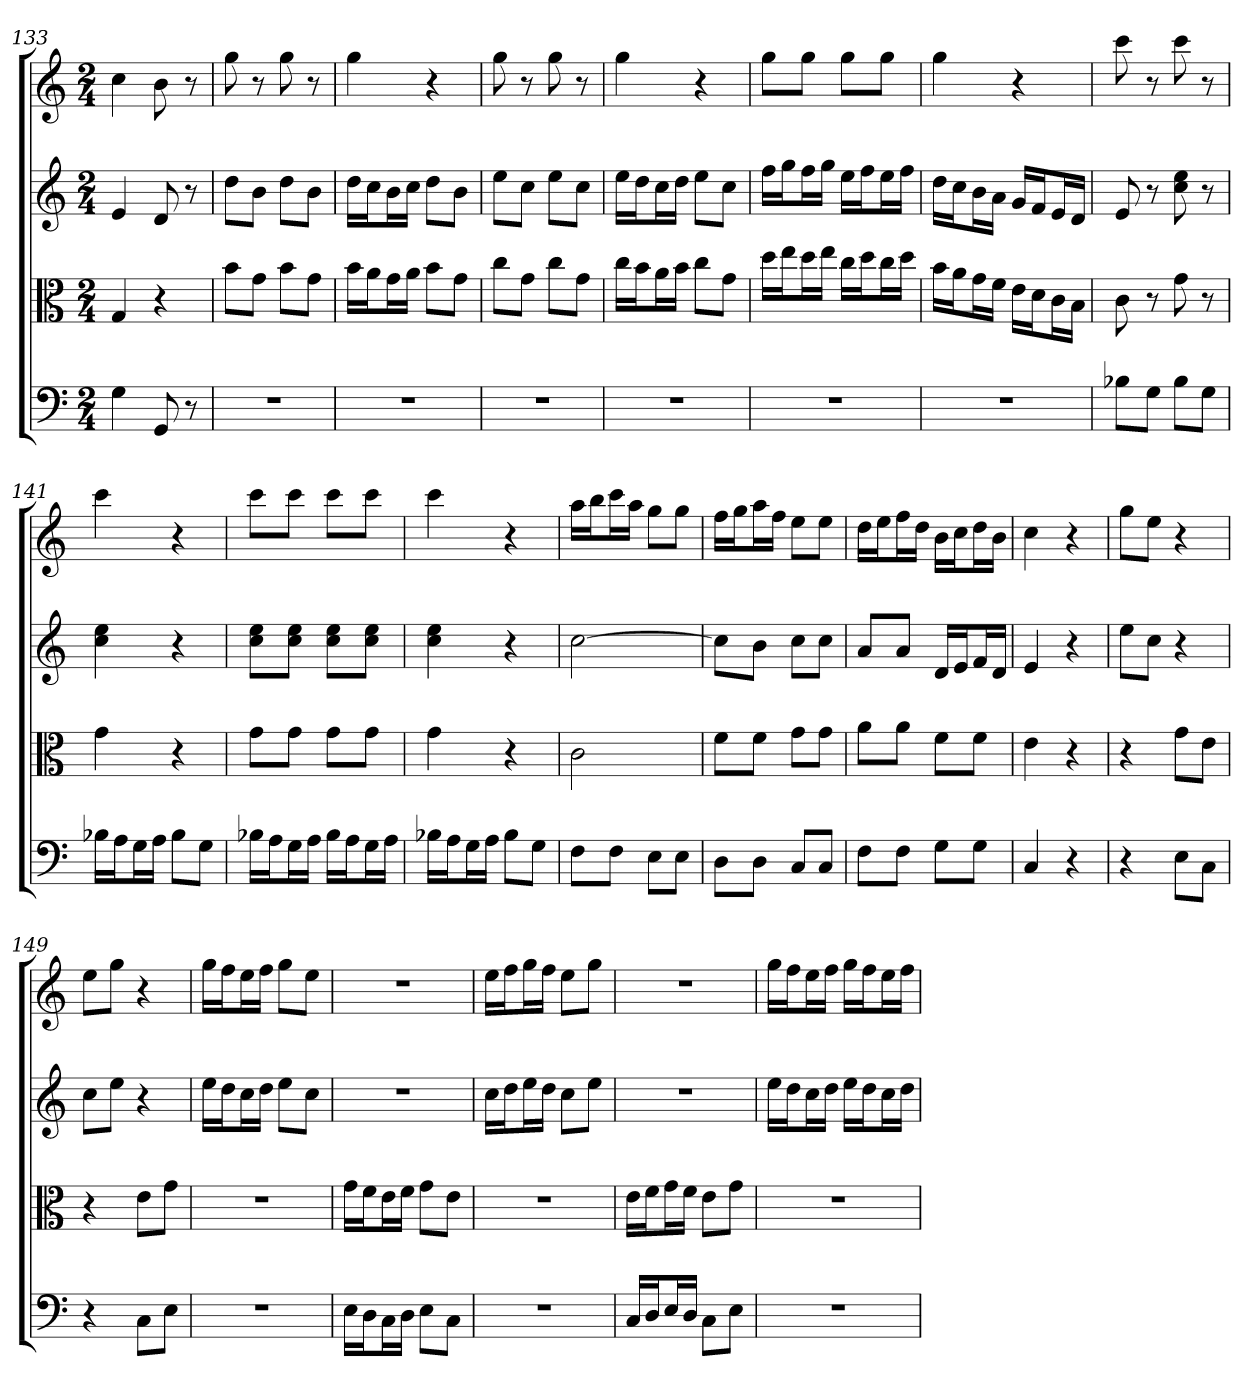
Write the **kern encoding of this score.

**kern	**kern	**kern	**kern
*part4	*part3	*part2	*part1
*staff4	*staff3	*staff2	*staff1
*clefF4	*clefC3	*	*
*k[]	*k[]	*k[]	*k[]
*C:	*C:	*C:	*C:
*M2/4	*M2/4	*M2/4	*M2/4
=133	=133	=133	=133
4G	4G	4e	4cc
8GG	4r	8d	8b
8r	.	8r	8r
=134	=134	=134	=134
2r	8b\L	8ddL	8gg
.	8g\J	8bJ	8r
.	8b\L	8ddL	8gg
.	8g\J	8bJ	8r
=135	=135	=135	=135
2r	16b\LL	16ddLL	4gg
.	16a\J	16ccJ	.
.	16g\L	16bL	.
.	16a\JJ	16ccJJ	.
.	8b\L	8ddL	4r
.	8g\J	8bJ	.
=136	=136	=136	=136
2r	8cc\L	8eeL	8gg
.	8g\J	8ccJ	8r
.	8cc\L	8eeL	8gg
.	8g\J	8ccJ	8r
=137	=137	=137	=137
2r	16cc\LL	16eeLL	4gg
.	16b\J	16ddJ	.
.	16a\L	16ccL	.
.	16b\JJ	16ddJJ	.
.	8cc\L	8eeL	4r
.	8g\J	8ccJ	.
=138	=138	=138	=138
2r	16dd\LL	16ffLL	8ggL
.	16ee\J	16ggJ	.
.	16dd\L	16ffL	8ggJ
.	16ee\JJ	16ggJJ	.
.	16cc\LL	16eeLL	8ggL
.	16dd\J	16ffJ	.
.	16cc\L	16eeL	8ggJ
.	16dd\JJ	16ffJJ	.
=139	=139	=139	=139
2r	16b\LL	16ddLL	4gg
.	16a\J	16ccJ	.
.	16g\L	16bL	.
.	16f\JJ	16aJJ	.
.	16e\LL	16gLL	4r
.	16d\J	16fJ	.
.	16c\L	16eL	.
.	16B\JJ	16dJJ	.
=140	=140	=140	=140
8B-X\L	8c	8e	8ccc
8G\J	8r	8r	8r
8B-\L	8g	8cc 8ee	8ccc
8G\J	8r	8r	8r
=141	=141	=141	=141
16B-X\LL	4g	4cc 4ee	4ccc
16A\J	.	.	.
16G\L	.	.	.
16A\JJ	.	.	.
8B-\L	4r	4r	4r
8G\J	.	.	.
=142	=142	=142	=142
16B-X\LL	8g\L	8cc 8eeL	8cccL
16A\J	.	.	.
16G\L	8g\J	8cc 8eeJ	8cccJ
16A\JJ	.	.	.
16B-\LL	8g\L	8cc 8eeL	8cccL
16A\J	.	.	.
16G\L	8g\J	8cc 8eeJ	8cccJ
16A\JJ	.	.	.
=143	=143	=143	=143
16B-X\LL	4g	4cc 4ee	4ccc
16A\J	.	.	.
16G\L	.	.	.
16A\JJ	.	.	.
8B-\L	4r	4r	4r
8G\J	.	.	.
=144	=144	=144	=144
8F\L	2c	[2cc	16aaLL
.	.	.	16bbJ
8F\J	.	.	16cccL
.	.	.	16aaJJ
8E\L	.	.	8ggL
8E\J	.	.	8ggJ
=145	=145	=145	=145
8D\L	8f\L	8ccL]	16ffLL
.	.	.	16ggJ
8D\J	8f\J	8bJ	16aaL
.	.	.	16ffJJ
8C/L	8g\L	8ccL	8eeL
8C/J	8g\J	8ccJ	8eeJ
=146	=146	=146	=146
8F\L	8a\L	8aL	16ddLL
.	.	.	16eeJ
8F\J	8a\J	8aJ	16ffL
.	.	.	16ddJJ
8G\L	8f\L	16dLL	16bLL
.	.	16eJ	16ccJ
8G\J	8f\J	16fL	16ddL
.	.	16dJJ	16bJJ
=147	=147	=147	=147
4C	4e	4e	4cc
4r	4r	4r	4r
=148	=148	=148	=148
4r	4r	8eeL	8ggL
.	.	8ccJ	8eeJ
8E\L	8g\L	4r	4r
8C\J	8e\J	.	.
=149	=149	=149	=149
4r	4r	8ccL	8eeL
.	.	8eeJ	8ggJ
8C\L	8e\L	4r	4r
8E\J	8g\J	.	.
=150	=150	=150	=150
2r	2r	16eeLL	16ggLL
.	.	16ddJ	16ffJ
.	.	16ccL	16eeL
.	.	16ddJJ	16ffJJ
.	.	8eeL	8ggL
.	.	8ccJ	8eeJ
=151	=151	=151	=151
16E\LL	16g\LL	2r	2r
16D\J	16f\J	.	.
16C\L	16e\L	.	.
16D\JJ	16f\JJ	.	.
8E\L	8g\L	.	.
8C\J	8e\J	.	.
=152	=152	=152	=152
2r	2r	16ccLL	16eeLL
.	.	16ddJ	16ffJ
.	.	16eeL	16ggL
.	.	16ddJJ	16ffJJ
.	.	8ccL	8eeL
.	.	8eeJ	8ggJ
=153	=153	=153	=153
16C/LL	16e\LL	2r	2r
16D/J	16f\J	.	.
16E/L	16g\L	.	.
16D/JJ	16f\JJ	.	.
8C\L	8e\L	.	.
8E\J	8g\J	.	.
=154	=154	=154	=154
2r	2r	16eeLL	16ggLL
.	.	16ddJ	16ffJ
.	.	16ccL	16eeL
.	.	16ddJJ	16ffJJ
.	.	16eeLL	16ggLL
.	.	16ddJ	16ffJ
.	.	16ccL	16eeL
.	.	16ddJJ	16ffJJ
=	=	=	=
*-	*-	*-	*-
